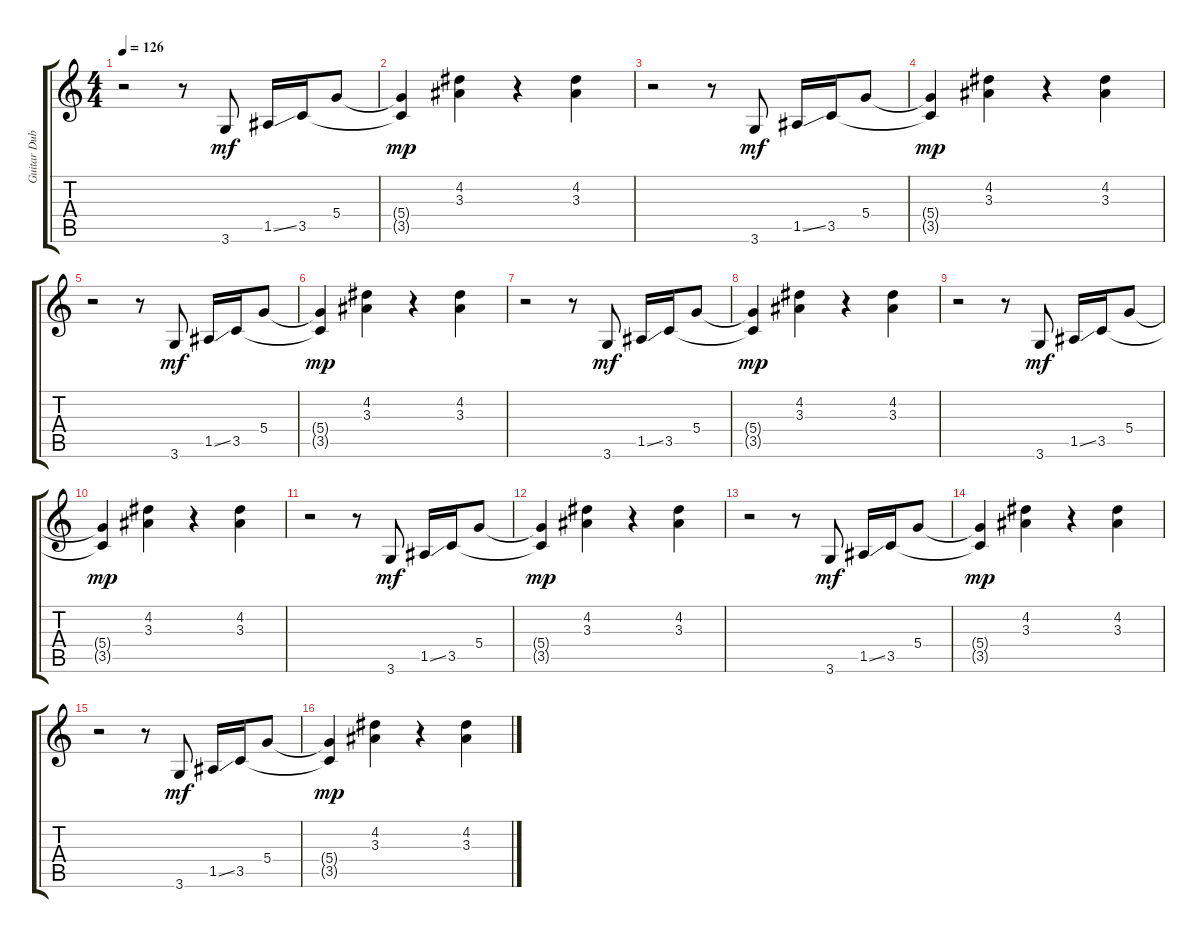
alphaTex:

\track ("Guitar Dub" "Guitar Dub") {instrument distortionguitar}
\staff {score tabs}
\tuning (E4 B3 G3 D3 A2 E2) {hide}
\ts (4 4)
\tempo 126
\clef g2
\ks c
r.2{dy mp} r.8{balance 3 instrument distortionguitar} 3.6.8{dy mf} 1.5{ss}.16 3.5.16 5.4.8 |
(5.4{t} 3.5{t}).4{dy mp} (4.2 3.3).4{balance 13 instrument overdrivenguitar} r.4 (4.2 3.3).4 |
r.2 r.8{balance 3 instrument distortionguitar} 3.6.8{dy mf} 1.5{ss}.16 3.5.16 5.4.8 |
(5.4{t} 3.5{t}).4{dy mp} (4.2 3.3).4{balance 13 instrument overdrivenguitar} r.4 (4.2 3.3).4 |
r.2 r.8{balance 3 instrument distortionguitar} 3.6.8{dy mf} 1.5{ss}.16 3.5.16 5.4.8 |
(5.4{t} 3.5{t}).4{dy mp} (4.2 3.3).4{balance 13 instrument overdrivenguitar} r.4 (4.2 3.3).4 |
r.2 r.8{balance 3 instrument distortionguitar} 3.6.8{dy mf} 1.5{ss}.16 3.5.16 5.4.8 |
(5.4{t} 3.5{t}).4{dy mp} (4.2 3.3).4{balance 13 instrument overdrivenguitar} r.4 (4.2 3.3).4 |
r.2 r.8{balance 3 instrument distortionguitar} 3.6.8{dy mf} 1.5{ss}.16 3.5.16 5.4.8 |
(5.4{t} 3.5{t}).4{dy mp} (4.2 3.3).4{balance 13 instrument overdrivenguitar} r.4 (4.2 3.3).4 |
r.2 r.8{balance 3 instrument distortionguitar} 3.6.8{dy mf} 1.5{ss}.16 3.5.16 5.4.8 |
(5.4{t} 3.5{t}).4{dy mp} (4.2 3.3).4{balance 13 instrument overdrivenguitar} r.4 (4.2 3.3).4 |
r.2 r.8{balance 3 instrument distortionguitar} 3.6.8{dy mf} 1.5{ss}.16 3.5.16 5.4.8 |
(5.4{t} 3.5{t}).4{dy mp} (4.2 3.3).4{balance 13 instrument overdrivenguitar} r.4 (4.2 3.3).4 |
r.2 r.8{balance 3 instrument distortionguitar} 3.6.8{dy mf} 1.5{ss}.16 3.5.16 5.4.8 |
(5.4{t} 3.5{t}).4{dy mp} (4.2 3.3).4{balance 13 instrument overdrivenguitar} r.4 (4.2 3.3).4
